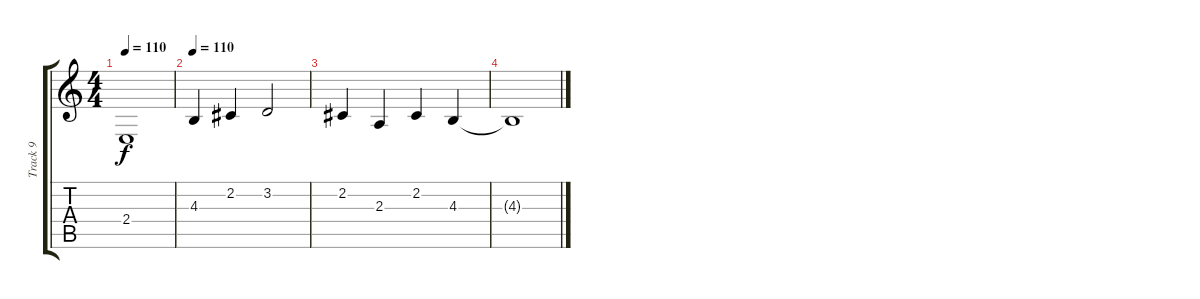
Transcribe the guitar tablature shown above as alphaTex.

\track ("Track 9" "Track 9") {instrument pad6metallic}
\staff {score tabs}
\tuning (E4 B3 G3 D3 A2 E2) {hide}
\ts (4 4)
\tempo 110
\clef g2
\ks c
2.4.1{dy f} |
\tempo 110
4.3.4 2.2.4 3.2.2 |
2.2.4 2.3.4 2.2.4 4.3.4 |
4.3{t}.1
